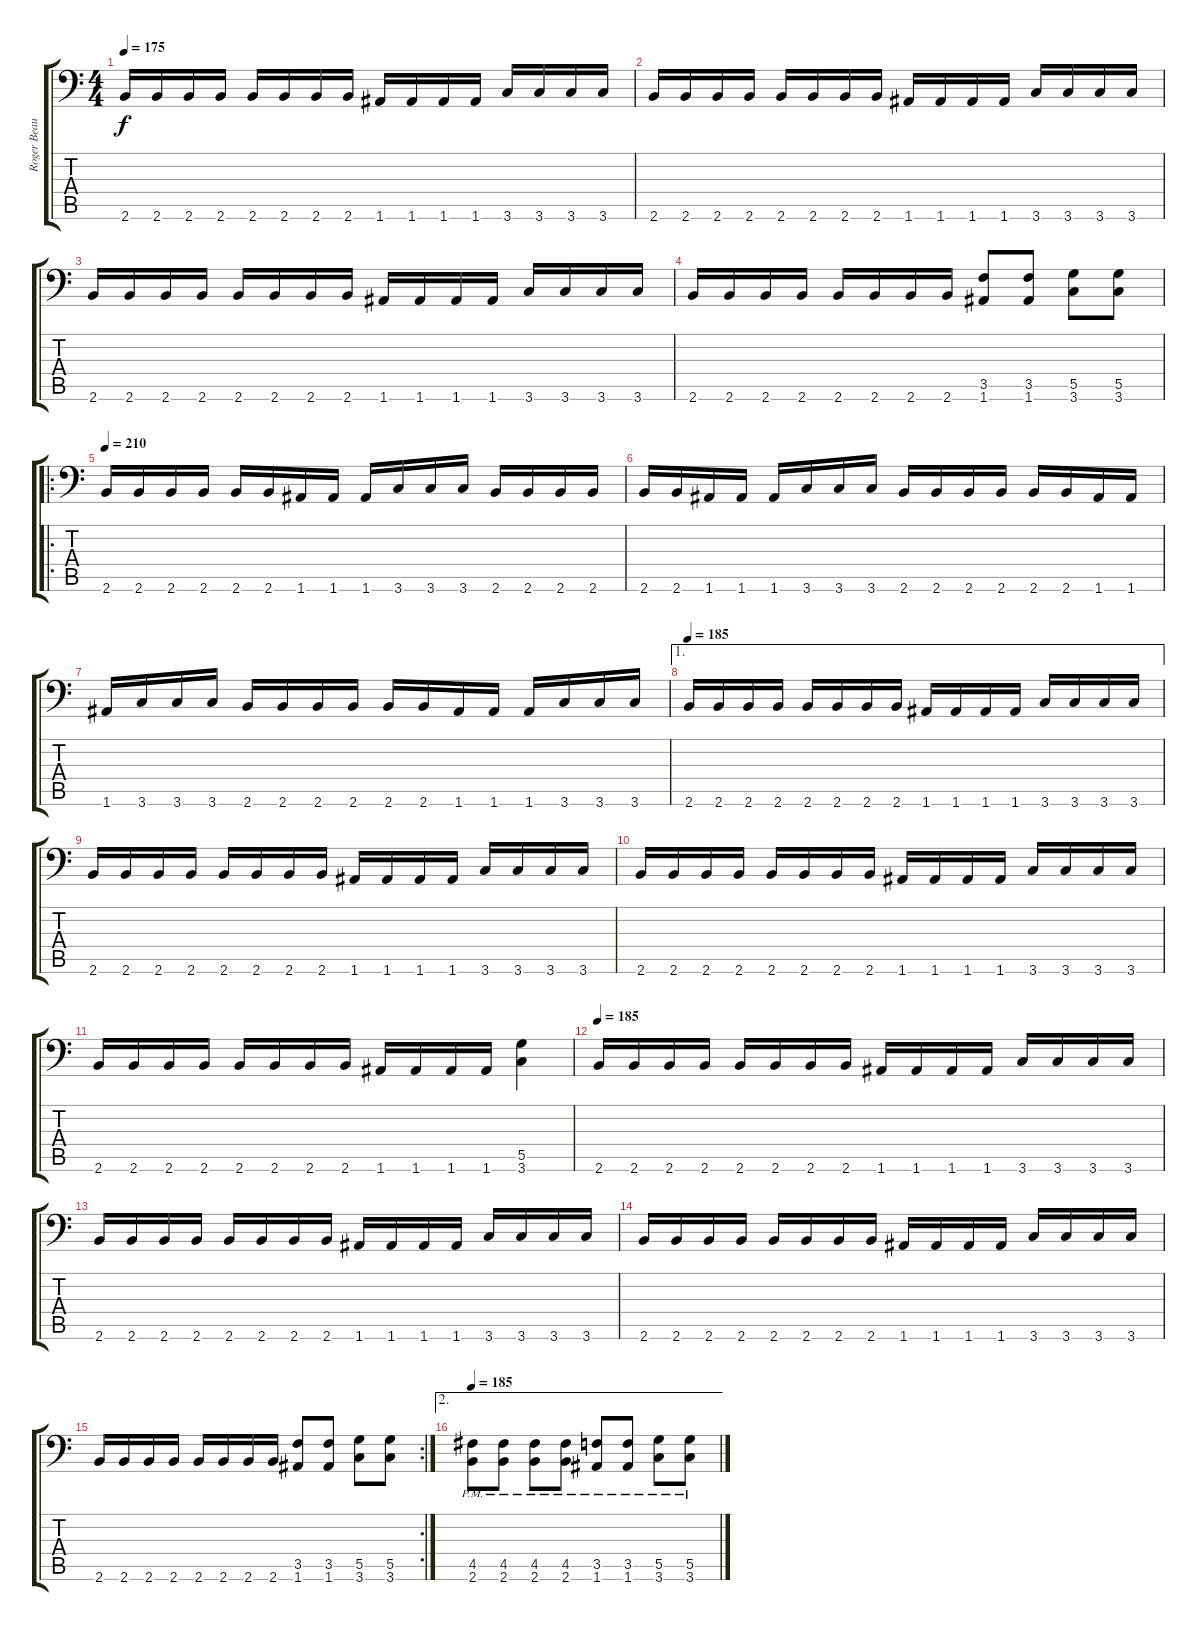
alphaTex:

\track ("Roger Beaujard -Guitars " "Roger Beau") {instrument distortionguitar}
\staff {score tabs}
\tuning (A3 E3 C3 G2 D2 A1) {hide}
\ts (4 4)
\tempo 175
\clef f4
\ks c
2.6.16{dy f} 2.6.16 2.6.16 2.6.16 2.6.16 2.6.16 2.6.16 2.6.16 1.6.16 1.6.16 1.6.16 1.6.16 3.6.16 3.6.16 3.6.16 3.6.16 |
2.6.16 2.6.16 2.6.16 2.6.16 2.6.16 2.6.16 2.6.16 2.6.16 1.6.16 1.6.16 1.6.16 1.6.16 3.6.16 3.6.16 3.6.16 3.6.16 |
2.6.16 2.6.16 2.6.16 2.6.16 2.6.16 2.6.16 2.6.16 2.6.16 1.6.16 1.6.16 1.6.16 1.6.16 3.6.16 3.6.16 3.6.16 3.6.16 |
2.6.16 2.6.16 2.6.16 2.6.16 2.6.16 2.6.16 2.6.16 2.6.16 (3.5 1.6).8 (3.5 1.6).8 (5.5 3.6).8 (5.5 3.6).8 |
\ro
\tempo 210
2.6.16 2.6.16 2.6.16 2.6.16 2.6.16 2.6.16 1.6.16 1.6.16 1.6.16 3.6.16 3.6.16 3.6.16 2.6.16 2.6.16 2.6.16 2.6.16 |
2.6.16 2.6.16 1.6.16 1.6.16 1.6.16 3.6.16 3.6.16 3.6.16 2.6.16 2.6.16 2.6.16 2.6.16 2.6.16 2.6.16 1.6.16 1.6.16 |
1.6.16 3.6.16 3.6.16 3.6.16 2.6.16 2.6.16 2.6.16 2.6.16 2.6.16 2.6.16 1.6.16 1.6.16 1.6.16 3.6.16 3.6.16 3.6.16 |
\ae 1
\tempo 185
2.6.16 2.6.16 2.6.16 2.6.16 2.6.16 2.6.16 2.6.16 2.6.16 1.6.16 1.6.16 1.6.16 1.6.16 3.6.16 3.6.16 3.6.16 3.6.16 |
2.6.16 2.6.16 2.6.16 2.6.16 2.6.16 2.6.16 2.6.16 2.6.16 1.6.16 1.6.16 1.6.16 1.6.16 3.6.16 3.6.16 3.6.16 3.6.16 |
2.6.16 2.6.16 2.6.16 2.6.16 2.6.16 2.6.16 2.6.16 2.6.16 1.6.16 1.6.16 1.6.16 1.6.16 3.6.16 3.6.16 3.6.16 3.6.16 |
2.6.16 2.6.16 2.6.16 2.6.16 2.6.16 2.6.16 2.6.16 2.6.16 1.6.16 1.6.16 1.6.16 1.6.16 (5.5 3.6).4 |
\tempo 185
2.6.16 2.6.16 2.6.16 2.6.16 2.6.16 2.6.16 2.6.16 2.6.16 1.6.16 1.6.16 1.6.16 1.6.16 3.6.16 3.6.16 3.6.16 3.6.16 |
2.6.16 2.6.16 2.6.16 2.6.16 2.6.16 2.6.16 2.6.16 2.6.16 1.6.16 1.6.16 1.6.16 1.6.16 3.6.16 3.6.16 3.6.16 3.6.16 |
2.6.16 2.6.16 2.6.16 2.6.16 2.6.16 2.6.16 2.6.16 2.6.16 1.6.16 1.6.16 1.6.16 1.6.16 3.6.16 3.6.16 3.6.16 3.6.16 |
\rc 2
2.6.16 2.6.16 2.6.16 2.6.16 2.6.16 2.6.16 2.6.16 2.6.16 (3.5 1.6).8 (3.5 1.6).8 (5.5 3.6).8 (5.5 3.6).8 |
\ae 2
\tempo 185
(4.5{pm} 2.6{pm}).8 (4.5{pm} 2.6{pm}).8 (4.5{pm} 2.6{pm}).8 (4.5{pm} 2.6{pm}).8 (3.5{pm} 1.6{pm}).8 (3.5{pm} 1.6{pm}).8 (5.5{pm} 3.6{pm}).8 (5.5{pm} 3.6{pm}).8
